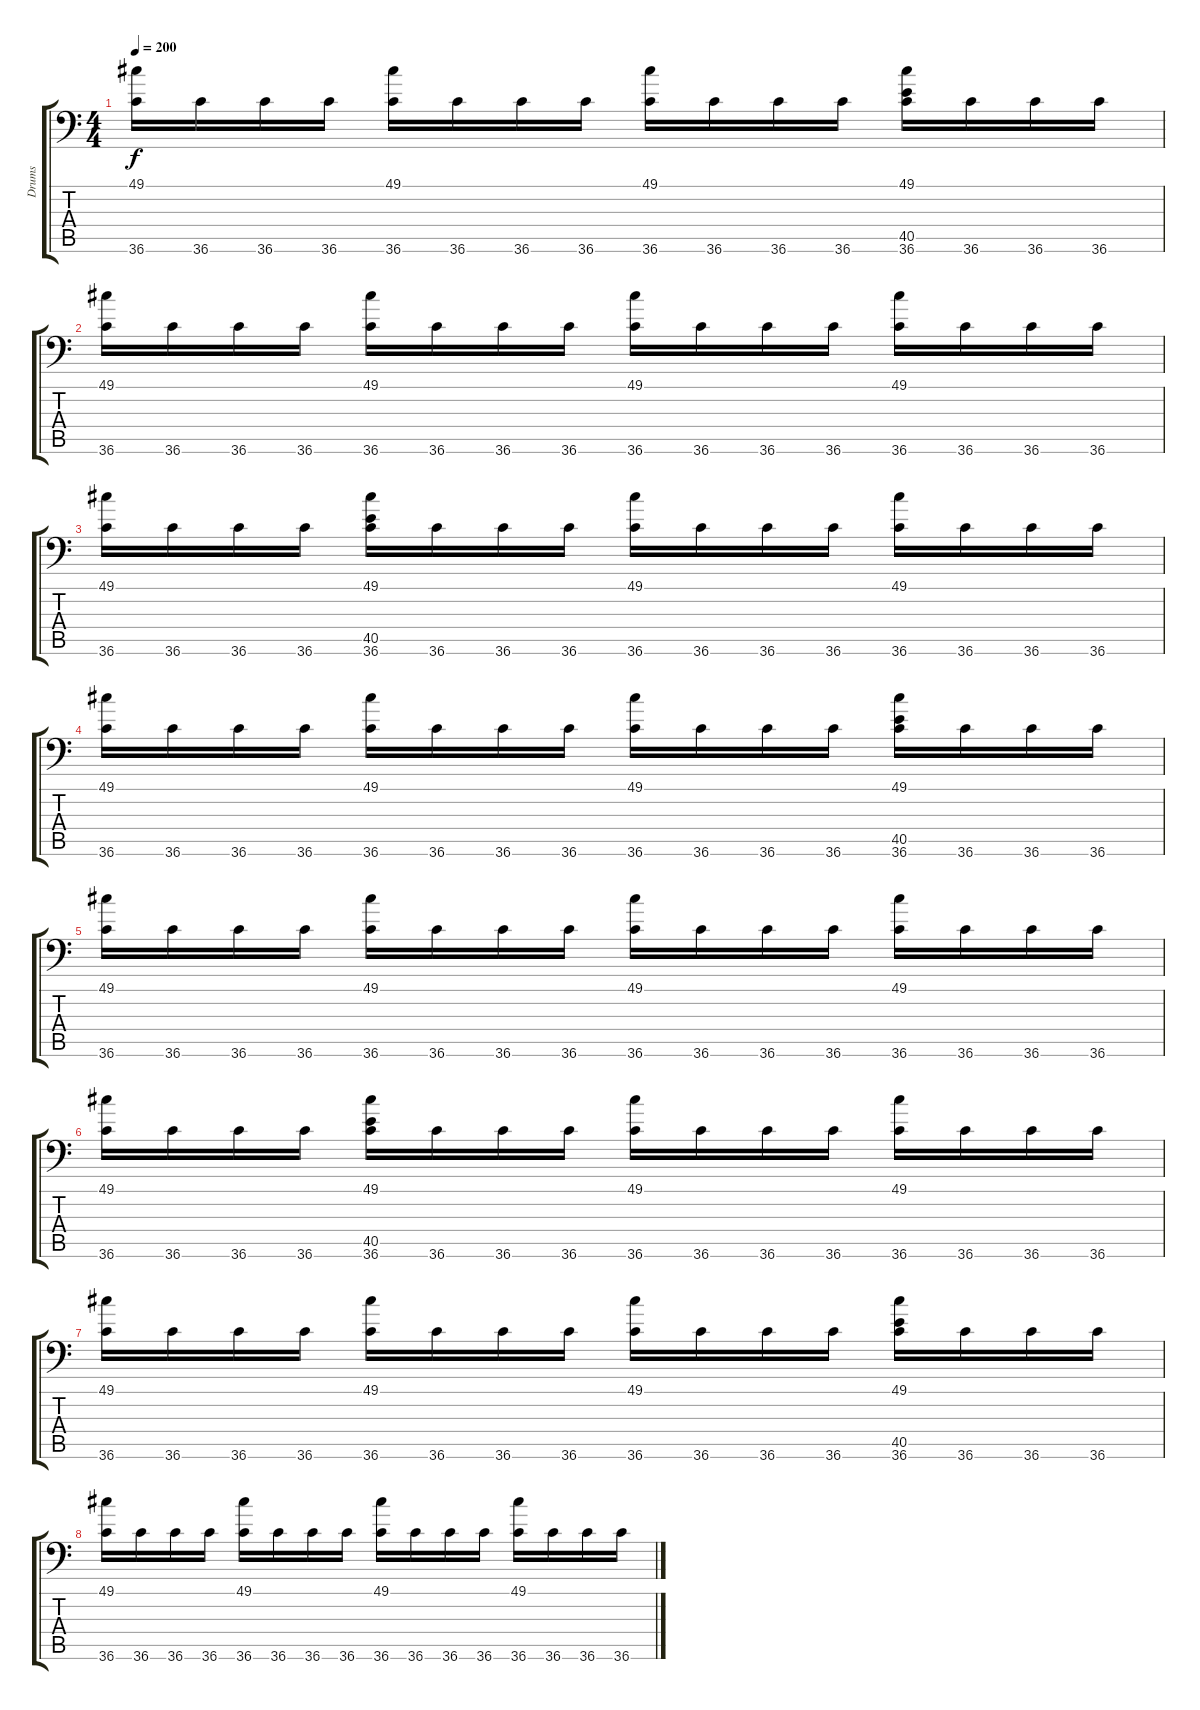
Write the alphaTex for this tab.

\track ("Drums" "Drums") {instrument acousticgrandpiano}
\staff {score tabs}
\tuning (C-1 C-1 C-1 C-1 C-1 C-1) {hide}
\ts (4 4)
\tempo 200
\clef f4
\ks c
(49.1 36.6).16{dy f} 36.6.16 36.6.16 36.6.16 (49.1 36.6).16 36.6.16 36.6.16 36.6.16 (49.1 36.6).16 36.6.16 36.6.16 36.6.16 (49.1 40.5 36.6).16 36.6.16 36.6.16 36.6.16 |
(49.1 36.6).16 36.6.16 36.6.16 36.6.16 (49.1 36.6).16 36.6.16 36.6.16 36.6.16 (49.1 36.6).16 36.6.16 36.6.16 36.6.16 (49.1 36.6).16 36.6.16 36.6.16 36.6.16 |
(49.1 36.6).16 36.6.16 36.6.16 36.6.16 (49.1 40.5 36.6).16 36.6.16 36.6.16 36.6.16 (49.1 36.6).16 36.6.16 36.6.16 36.6.16 (49.1 36.6).16 36.6.16 36.6.16 36.6.16 |
(49.1 36.6).16 36.6.16 36.6.16 36.6.16 (49.1 36.6).16 36.6.16 36.6.16 36.6.16 (49.1 36.6).16 36.6.16 36.6.16 36.6.16 (49.1 40.5 36.6).16 36.6.16 36.6.16 36.6.16 |
(49.1 36.6).16 36.6.16 36.6.16 36.6.16 (49.1 36.6).16 36.6.16 36.6.16 36.6.16 (49.1 36.6).16 36.6.16 36.6.16 36.6.16 (49.1 36.6).16 36.6.16 36.6.16 36.6.16 |
(49.1 36.6).16 36.6.16 36.6.16 36.6.16 (49.1 40.5 36.6).16 36.6.16 36.6.16 36.6.16 (49.1 36.6).16 36.6.16 36.6.16 36.6.16 (49.1 36.6).16 36.6.16 36.6.16 36.6.16 |
(49.1 36.6).16 36.6.16 36.6.16 36.6.16 (49.1 36.6).16 36.6.16 36.6.16 36.6.16 (49.1 36.6).16 36.6.16 36.6.16 36.6.16 (49.1 40.5 36.6).16 36.6.16 36.6.16 36.6.16 |
(49.1 36.6).16 36.6.16 36.6.16 36.6.16 (49.1 36.6).16 36.6.16 36.6.16 36.6.16 (49.1 36.6).16 36.6.16 36.6.16 36.6.16 (49.1 36.6).16 36.6.16 36.6.16 36.6.16
